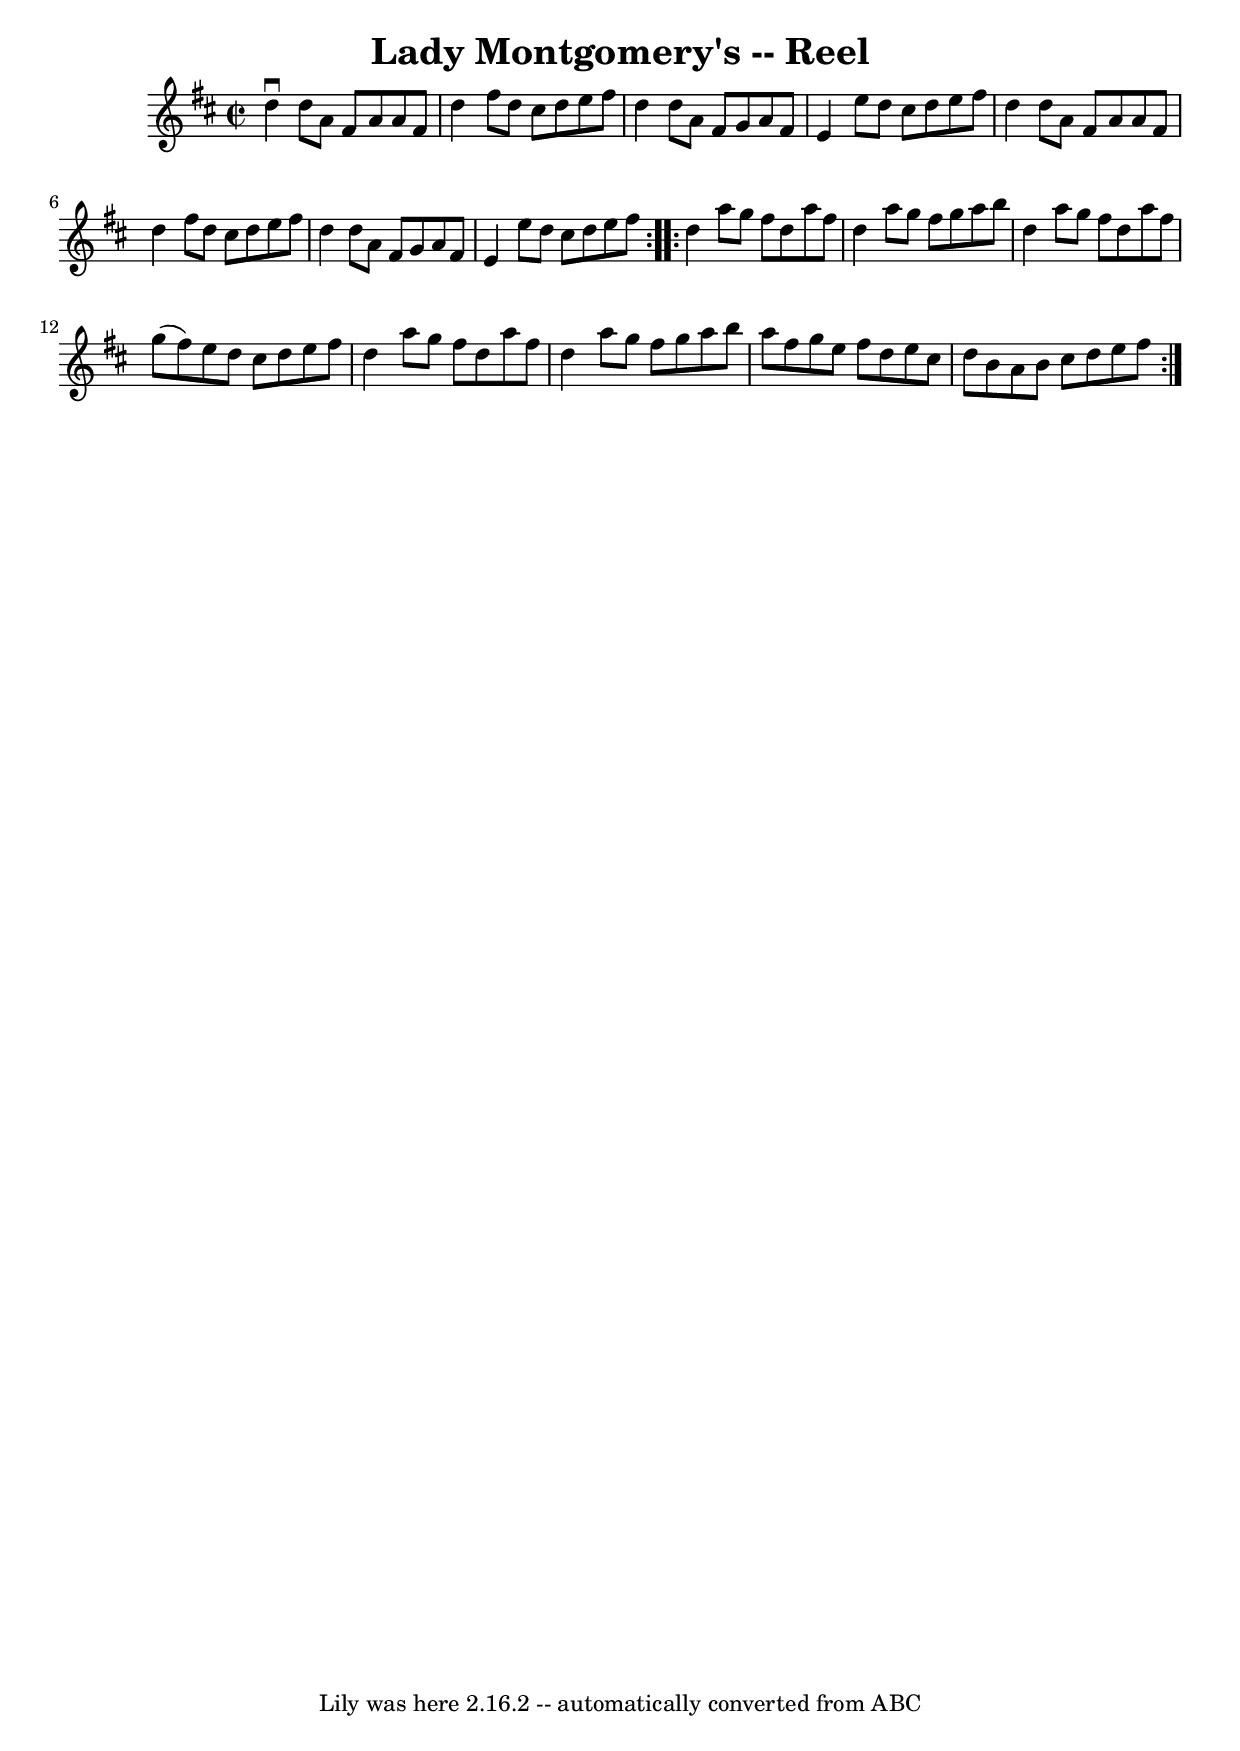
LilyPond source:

\version "2.16.2"
\include "Mammoth.ily"
\header {
  %% book = "Ryan's Mammoth Collection"
  crossRefNumber = "1"
  footnotes = ""
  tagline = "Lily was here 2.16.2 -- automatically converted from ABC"
  title = "Lady Montgomery's -- Reel"

}
voicedefault =  {



  \repeat volta 2 {

    \override Staff.TimeSignature #'style = #'C
    \time 2/2 
    \key d \major
 d''4^\downbow d''8 a'8 fis'8 a'8 a'8  
    fis'8  |
    d''4 fis''8 d''8 cis''8 d''8 e''8 fis''8  
    |
    d''4 d''8 a'8 fis'8 g'8 a'8 fis'8  |
    e'4  
    e''8 d''8 cis''8 d''8 e''8 fis''8  |
    d''4 d''8   
    a'8 fis'8 a'8 a'8 fis'8  |
    d''4 fis''8 d''8    
    cis''8 d''8 e''8 fis''8  |
    d''4 d''8 a'8 fis'8    
    g'8 a'8 fis'8  |
    e'4 e''8 d''8 cis''8 d''8 e''8   
    fis''8  
  } 
  \repeat volta 2 {
    d''4 a''8 g''8 fis''8 d''8 a''8 
    fis''8  |
    d''4 a''8 g''8 fis''8 g''8 a''8 b''8  
    |
    d''4 a''8 g''8 fis''8 d''8 a''8 fis''8  |
    
    g''8 (fis''8) e''8 d''8 cis''8 d''8 e''8 fis''8  
    |
    d''4 a''8 g''8 fis''8 d''8 a''8 fis''8  |
    
    d''4 a''8 g''8 fis''8 g''8 a''8 b''8  |
    a''8    
    fis''8 g''8 e''8 fis''8 d''8 e''8 cis''8  |
    d''8    
    b'8 a'8 b'8 cis''8 d''8 e''8 fis''8  
  }   

}

\score{
  <<

    \context Staff="default"
    {
      \voicedefault 
      
    }

  >>
  \layout {
    
  }
  \midi {
  }

}
